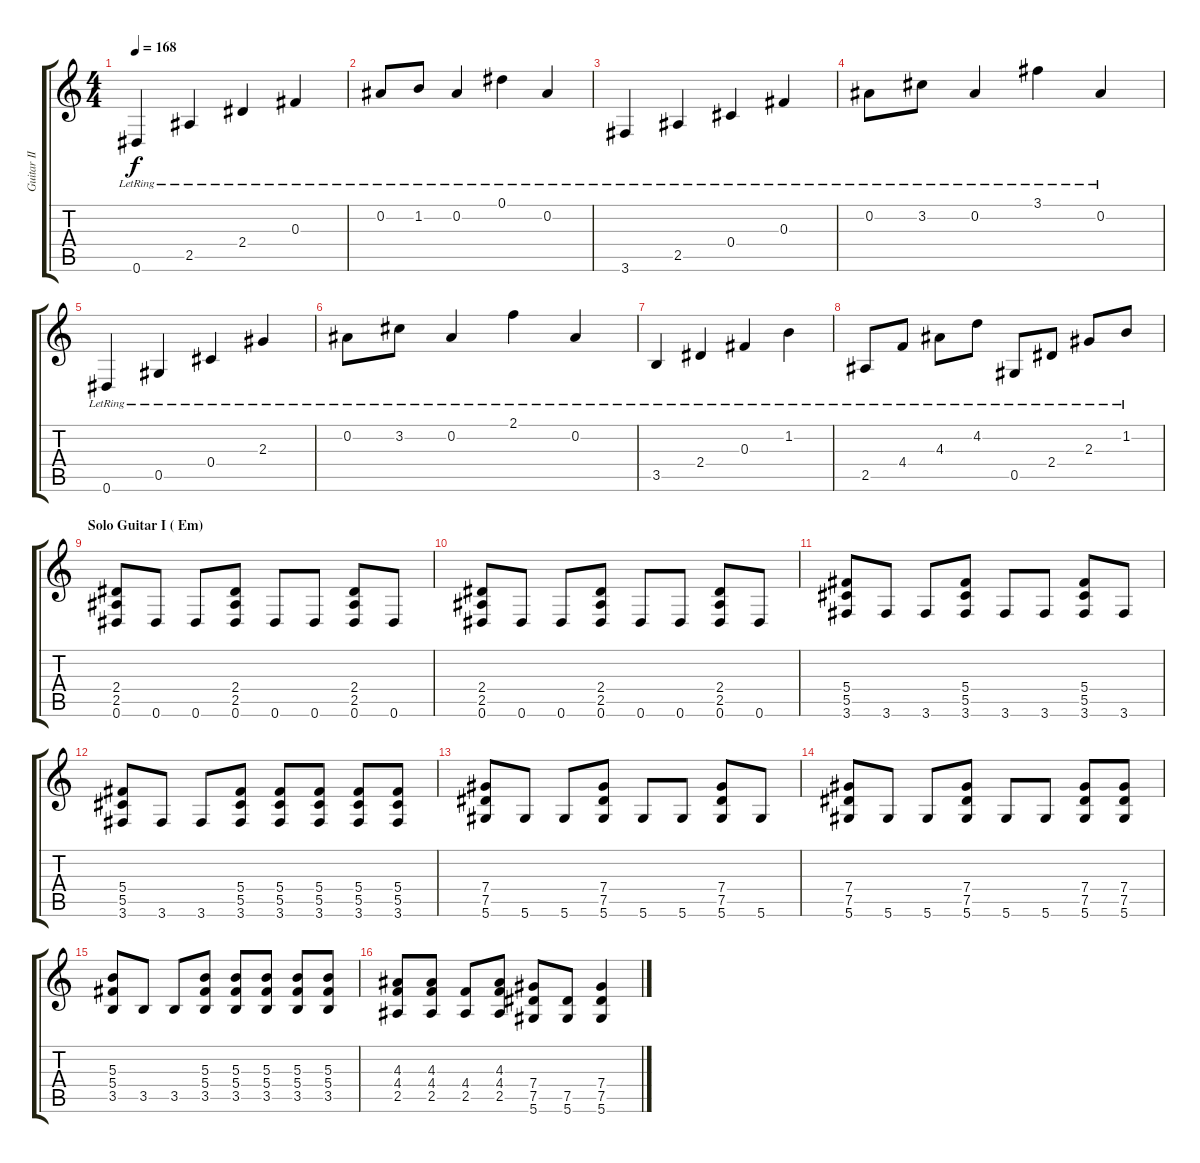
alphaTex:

\track ("Guitar II" "Guitar II") {instrument acousticguitarsteel}
\staff {score tabs}
\tuning (Eb4 Bb3 Gb3 Db3 Ab2 Eb2) {hide}
\ts (4 4)
\tempo 168
\clef g2
\ks c
0.6{lr}.4{dy f} 2.5{lr}.4 2.4{lr}.4 0.3{lr}.4 |
0.2{lr}.8 1.2{lr}.8 0.2{lr}.4 0.1{lr}.4 0.2{lr}.4 |
3.6{lr}.4 2.5{lr}.4 0.4{lr}.4 0.3{lr}.4 |
0.2{lr}.8 3.2{lr}.8 0.2{lr}.4 3.1{lr}.4 0.2{lr}.4 |
0.6{lr}.4 0.5{lr}.4 0.4{lr}.4 2.3{lr}.4 |
0.2{lr}.8 3.2{lr}.8 0.2{lr}.4 2.1{lr}.4 0.2{lr}.4 |
3.5{lr}.4 2.4{lr}.4 0.3{lr}.4 1.2{lr}.4 |
2.5{lr}.8 4.4{lr}.8 4.3{lr}.8 4.2{lr}.8 0.5{lr}.8 2.4{lr}.8 2.3{lr}.8 1.2{lr}.8 |
\section ("" "Solo Guitar I ( Em)")
(2.4 2.5 0.6).8{volume 13 instrument distortionguitar} 0.6.8 0.6.8 (2.4 2.5 0.6).8 0.6.8 0.6.8 (2.4 2.5 0.6).8 0.6.8 |
(2.4 2.5 0.6).8 0.6.8 0.6.8 (2.4 2.5 0.6).8 0.6.8 0.6.8 (2.4 2.5 0.6).8 0.6.8 |
(5.4 5.5 3.6).8 3.6.8 3.6.8 (5.4 5.5 3.6).8 3.6.8 3.6.8 (5.4 5.5 3.6).8 3.6.8 |
(5.4 5.5 3.6).8 3.6.8 3.6.8 (5.4 5.5 3.6).8 (5.4 5.5 3.6).8 (5.4 5.5 3.6).8 (5.4 5.5 3.6).8 (5.4 5.5 3.6).8 |
(7.4 7.5 5.6).8 5.6.8 5.6.8 (7.4 7.5 5.6).8 5.6.8 5.6.8 (7.4 7.5 5.6).8 5.6.8 |
(7.4 7.5 5.6).8 5.6.8 5.6.8 (7.4 7.5 5.6).8 5.6.8 5.6.8 (7.4 7.5 5.6).8 (7.4 7.5 5.6).8 |
(5.3 5.4 3.5).8 3.5.8 3.5.8 (5.3 5.4 3.5).8 (5.3 5.4 3.5).8 (5.3 5.4 3.5).8 (5.3 5.4 3.5).8 (5.3 5.4 3.5).8 |
(4.3 4.4 2.5).8 (4.3 4.4 2.5).8 (4.4 2.5).8 (4.3 4.4 2.5).8 (7.4 7.5 5.6).8 (7.5 5.6).8 (7.4 7.5 5.6).4
